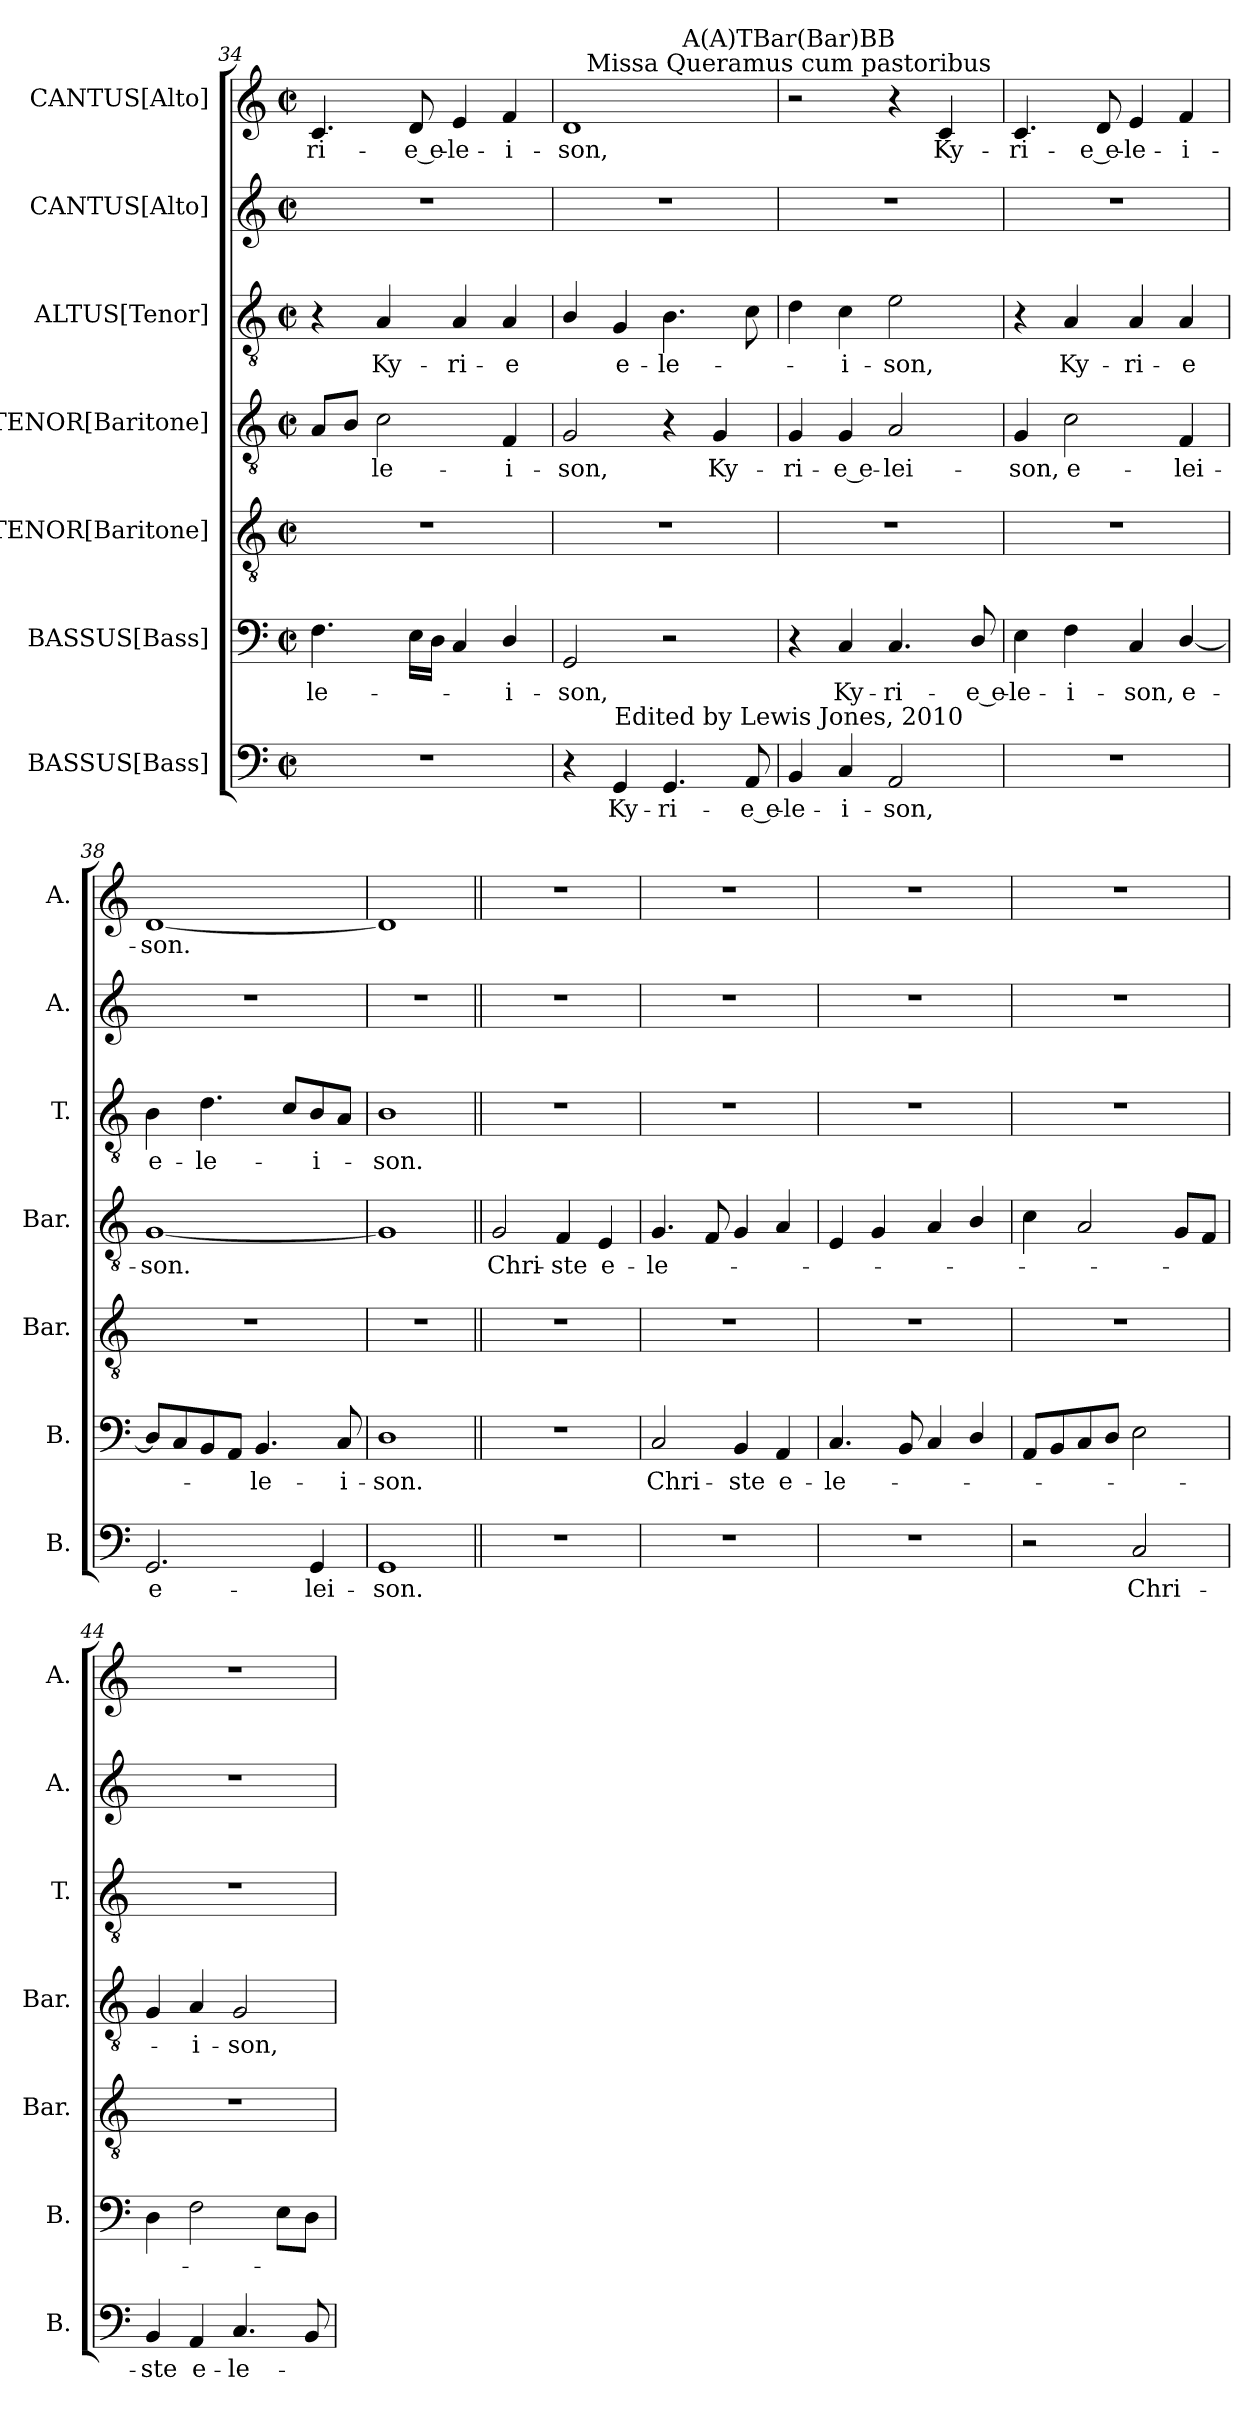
**kern	**text	**kern	**text	**kern	**kern	**text	**kern	**text	**kern	**kern	**text
*part7	*part7	*part6	*part6	*part5	*part4	*part4	*part3	*part3	*part2	*part1	*part1
*staff7	*staff7	*staff6	*staff6	*staff5	*staff4	*staff4	*staff3	*staff3	*staff2	*staff1	*staff1
*I"BASSUS[Bass]	*	*I"BASSUS[Bass]	*	*I"TENOR[Baritone]	*I"TENOR[Baritone]	*	*I"ALTUS[Tenor]	*	*I"CANTUS[Alto]	*I"CANTUS[Alto]	*
*I'B.	*	*I'B.	*	*I'Bar.	*I'Bar.	*	*I'T.	*	*I'A.	*I'A.	*
*clefF4	*	*clefF4	*	*clefGv2	*clefGv2	*	*clefGv2	*	*clefG2	*clefG2	*
*	*	*	*	*ITrd7c12	*ITrd7c12	*	*ITrd7c12	*	*	*	*
*k[]	*	*k[]	*	*k[]	*k[]	*	*k[]	*	*k[]	*k[]	*
*C:	*	*C:	*	*C:	*C:	*	*C:	*	*C:	*C:	*
*M2/2	*	*M2/2	*	*M2/2	*M2/2	*	*M2/2	*	*M2/2	*M2/2	*
*met(c|)	*	*met(c|)	*	*met(c|)	*met(c|)	*	*met(c|)	*	*met(c|)	*met(c|)	*
=34	=34	=34	=34	=34	=34	=34	=34	=34	=34	=34	=34
!	!	!	!LO:LY:b	!	!	!	!	!	!	!	!LO:LY:b
1r	.	4.F\	-le-	1r	8AA/L	.	4r	.	1r	4.c/	-ri-
.	.	.	.	.	8BB/J	.	.	.	.	.	.
!	!	!	!	!	!	!LO:LY:b	!	!LO:LY:b	!	!	!
.	.	.	.	.	2C\	-le-	4AA/	Ky-	.	.	.
!	!	!	!	!	!	!	!	!	!	!	!LO:LY:b
.	.	16E\LL	.	.	.	.	.	.	.	8d/	-e e-
.	.	16D\JJ	.	.	.	.	.	.	.	.	.
!	!	!	!	!	!	!	!	!LO:LY:b	!	!	!LO:LY:b
.	.	4C/	.	.	.	.	4AA/	-ri-	.	4e/	-le-
!	!	!	!LO:LY:b	!	!	!LO:LY:b	!	!LO:LY:b	!	!	!LO:LY:b
.	.	4D/	-i-	.	4FF/	-i-	4AA/	-e	.	4f/	-i-
=35	=35	=35	=35	=35	=35	=35	=35	=35	=35	=35	=35
!	!	!	!LO:LY:b	!	!	!LO:LY:b	!	!	!	!	!LO:LY:b
4r	.	2GG/	-son,	1r	2GG/	-son,	4BB/	.	1r	1d	-son,
!	!LO:LY:b	!	!	!	!	!	!	!LO:LY:b	!	!	!
4GG/	Ky-	.	.	.	.	.	4GG/	e-	.	.	.
!	!LO:LY:b	!	!	!	!	!	!	!LO:LY:b	!	!	!
4.GG/	-ri-	2r	.	.	4r	.	4.BB\	-le-	.	.	.
!	!	!	!	!	!	!LO:LY:b	!	!	!	!	!
.	.	.	.	.	4GG/	Ky-	.	.	.	.	.
!	!LO:LY:b	!	!	!	!	!	!	!	!	!	!
8AA/	-e e-	.	.	.	.	.	8C\	.	.	.	.
=36	=36	=36	=36	=36	=36	=36	=36	=36	=36	=36	=36
!	!	!	!	!	!	!	!	!	!	!LO:TX:a:cj:t=Missa Queramus cum pastoribus	!
!	!	!	!	!	!	!	!	!	!	!LO:TX:a:cj:t=A(A)TBar(Bar)BB	!
!LO:TX:a:cj:t=Edited by Lewis Jones, 2010	!	!	!	!	!	!	!	!	!	!	!
!	!LO:LY:b	!	!	!	!	!LO:LY:b	!	!	!	!	!
4BB/	-le-	4r	.	1r	4GG/	-ri-	4D\	.	1r	2r	.
!	!LO:LY:b	!	!LO:LY:b	!	!	!LO:LY:b	!	!LO:LY:b	!	!	!
4C/	-i-	4C/	Ky-	.	4GG/	-e e-	4C\	-i-	.	.	.
!	!LO:LY:b	!	!LO:LY:b	!	!	!LO:LY:b	!	!LO:LY:b	!	!	!
2AA/	-son,	4.C/	-ri-	.	2AA/	-lei-	2E\	-son,	.	4r	.
!	!	!	!	!	!	!	!	!	!	!	!LO:LY:b
.	.	.	.	.	.	.	.	.	.	4c/	Ky-
!	!	!	!LO:LY:b	!	!	!	!	!	!	!	!
.	.	8D/	-e e-	.	.	.	.	.	.	.	.
=37	=37	=37	=37	=37	=37	=37	=37	=37	=37	=37	=37
!	!	!	!LO:LY:b	!	!	!LO:LY:b	!	!	!	!	!LO:LY:b
1r	.	4E\	-le-	1r	4GG/	-son,	4r	.	1r	4.c/	-ri-
!	!	!	!LO:LY:b	!	!	!LO:LY:b	!	!LO:LY:b	!	!	!
.	.	4F\	-i-	.	2C\	e-	4AA/	Ky-	.	.	.
!	!	!	!	!	!	!	!	!	!	!	!LO:LY:b
.	.	.	.	.	.	.	.	.	.	8d/	-e e-
!	!	!	!LO:LY:b	!	!	!	!	!LO:LY:b	!	!	!LO:LY:b
.	.	4C/	-son,	.	.	.	4AA/	-ri-	.	4e/	-le-
!	!	!	!LO:LY:b	!	!	!LO:LY:b	!	!LO:LY:b	!	!	!LO:LY:b
.	.	[<4D/	e-	.	4FF/	-lei-	4AA/	-e	.	4f/	-i-
=38	=38	=38	=38	=38	=38	=38	=38	=38	=38	=38	=38
!	!LO:LY:b	!	!	!	!	!LO:LY:b	!	!LO:LY:b	!	!	!LO:LY:b
2.GG/	e-	8D/L]	.	1r	[<1GG	-son.	4BB\	e-	1r	[<1d	-son.
.	.	8C/	.	.	.	.	.	.	.	.	.
!	!	!	!	!	!	!	!	!LO:LY:b	!	!	!
.	.	8BB/	.	.	.	.	4.D\	-le-	.	.	.
.	.	8AA/J	.	.	.	.	.	.	.	.	.
!	!	!	!LO:LY:b	!	!	!	!	!	!	!	!
.	.	4.BB/	-le-	.	.	.	.	.	.	.	.
.	.	.	.	.	.	.	8C/L	.	.	.	.
!	!LO:LY:b	!	!	!	!	!	!	!LO:LY:b	!	!	!
4GG/	-lei-	.	.	.	.	.	8BB/	-i-	.	.	.
!	!	!	!LO:LY:b	!	!	!	!	!	!	!	!
.	.	8C/	-i-	.	.	.	8AA/J	.	.	.	.
=39	=39	=39	=39	=39	=39	=39	=39	=39	=39	=39	=39
!	!LO:LY:b	!	!LO:LY:b	!	!	!	!	!LO:LY:b	!	!	!
1GG	-son.	1D	-son.	1r	1GG]	.	1BB	-son.	1r	1d]	.
!!LO:LB:g=z
=40||	=40||	=40||	=40||	=40||	=40||	=40||	=40||	=40||	=40||	=40||	=40||
!	!	!	!	!	!	!LO:LY:b	!	!	!	!	!
1r	.	1r	.	1r	2GG/	Chri-	1r	.	1r	1r	.
!	!	!	!	!	!	!LO:LY:b	!	!	!	!	!
.	.	.	.	.	4FF/	-ste	.	.	.	.	.
!	!	!	!	!	!	!LO:LY:b	!	!	!	!	!
.	.	.	.	.	4EE/	e-	.	.	.	.	.
=41	=41	=41	=41	=41	=41	=41	=41	=41	=41	=41	=41
!	!	!	!LO:LY:b	!	!	!LO:LY:b	!	!	!	!	!
1r	.	2C/	Chri-	1r	4.GG/	-le-	1r	.	1r	1r	.
.	.	.	.	.	8FF/	.	.	.	.	.	.
!	!	!	!LO:LY:b	!	!	!	!	!	!	!	!
.	.	4BB/	-ste	.	4GG/	.	.	.	.	.	.
!	!	!	!LO:LY:b	!	!	!	!	!	!	!	!
.	.	4AA/	e-	.	4AA/	.	.	.	.	.	.
=42	=42	=42	=42	=42	=42	=42	=42	=42	=42	=42	=42
!	!	!	!LO:LY:b	!	!	!	!	!	!	!	!
1r	.	4.C/	-le-	1r	4EE/	.	1r	.	1r	1r	.
.	.	.	.	.	4GG/	.	.	.	.	.	.
.	.	8BB/	.	.	.	.	.	.	.	.	.
.	.	4C/	.	.	4AA/	.	.	.	.	.	.
.	.	4D/	.	.	4BB/	.	.	.	.	.	.
=43	=43	=43	=43	=43	=43	=43	=43	=43	=43	=43	=43
2r	.	8AA/L	.	1r	4C\	.	1r	.	1r	1r	.
.	.	8BB/	.	.	.	.	.	.	.	.	.
.	.	8C/	.	.	2AA/	.	.	.	.	.	.
.	.	8D/J	.	.	.	.	.	.	.	.	.
!	!LO:LY:b	!	!	!	!	!	!	!	!	!	!
2C/	Chri-	2E\	.	.	.	.	.	.	.	.	.
.	.	.	.	.	8GG/L	.	.	.	.	.	.
.	.	.	.	.	8FF/J	.	.	.	.	.	.
=44	=44	=44	=44	=44	=44	=44	=44	=44	=44	=44	=44
!	!LO:LY:b	!	!	!	!	!	!	!	!	!	!
4BB/	-ste	4D\	.	1r	4GG/	.	1r	.	1r	1r	.
!	!LO:LY:b	!	!	!	!	!LO:LY:b	!	!	!	!	!
4AA/	e-	2F\	.	.	4AA/	-i-	.	.	.	.	.
!	!LO:LY:b	!	!	!	!	!LO:LY:b	!	!	!	!	!
4.C/	-le-	.	.	.	2GG/	-son,	.	.	.	.	.
.	.	8E\L	.	.	.	.	.	.	.	.	.
8BB/	.	8D\J	.	.	.	.	.	.	.	.	.
=	=	=	=	=	=	=	=	=	=	=	=
*-	*-	*-	*-	*-	*-	*-	*-	*-	*-	*-	*-
